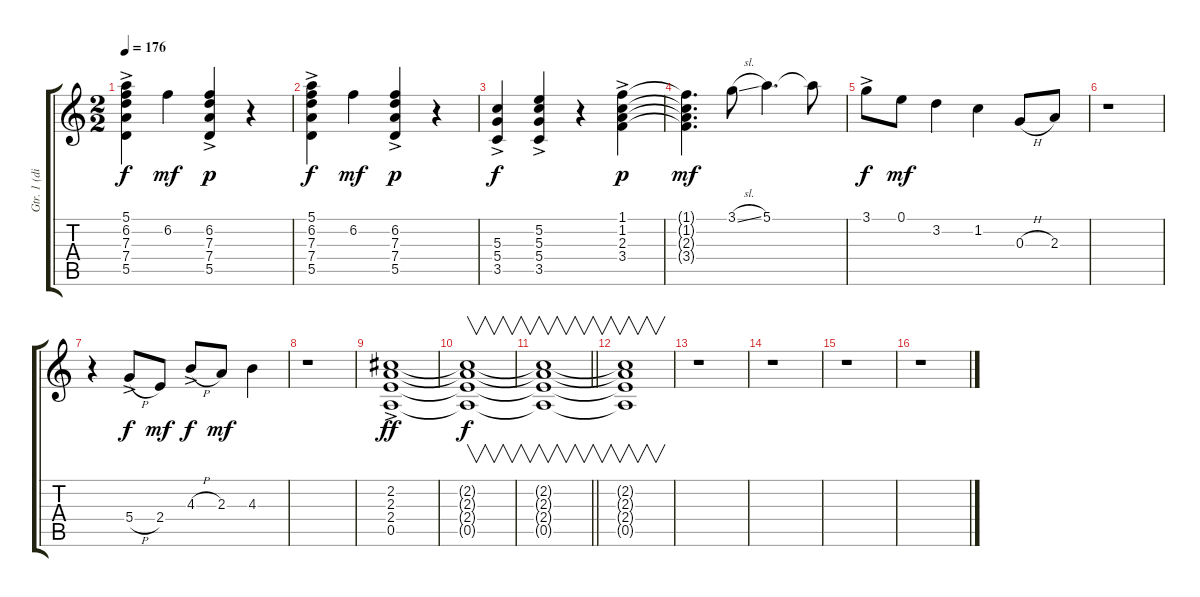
\track ("Gtr. 1 (dist. elec)" "Gtr. 1 (di") {instrument distortionguitar}
\staff {score tabs}
\tuning (E4 B3 G3 D3 A2 E2) {hide}
\ts (2 2)
\tempo 176
\clef g2
\ks c
(5.1{ac} 6.2{ac} 7.3{ac} 7.4{ac} 5.5{ac}).4{dy f} 6.2.4{dy mf} (6.2 7.3{ac} 7.4{ac} 5.5{ac}).4{dy p} r.4 |
(5.1{ac} 6.2{ac} 7.3{ac} 7.4{ac} 5.5{ac}).4{dy f} 6.2.4{dy mf} (6.2 7.3{ac} 7.4{ac} 5.5{ac}).4{dy p} r.4 |
(5.3{ac} 5.4{ac} 3.5{ac}).4{dy f} (5.2{ac} 5.3{ac} 5.4{ac} 3.5{ac}).4 r.4 (1.1 1.2{ac} 2.3{ac} 3.4{ac}).4{dy p} |
(1.1{t} 1.2{t} 2.3{t} 3.4{t}).4{d dy mf} 3.1{sl}.8 5.1.4{d} 5.1{t}.8 |
3.1{ac}.8{dy f} 0.1.8{dy mf} 3.2.4 1.2.4 0.3{h}.8 2.3.8 |
r.1 |
r.4 5.4{h ac}.8{dy f} 2.4.8{dy mf} 4.3{h ac}.8{dy f} 2.3.8{dy mf} 4.3.4 |
r.1 |
(2.2{ac} 2.3{ac} 2.4{ac} 0.5{ac}).1{dy ff} |
(2.2{t} 2.3{t} 2.4{t} 0.5{t}).1{v dy f} |
\barLineRight lightlight
(2.2{t} 2.3{t} 2.4{t} 0.5{t}).1{v} |
(2.2{t} 2.3{t} 2.4{t} 0.5{t}).1{v} |
r.1 |
r.1 |
r.1 |
r.1
